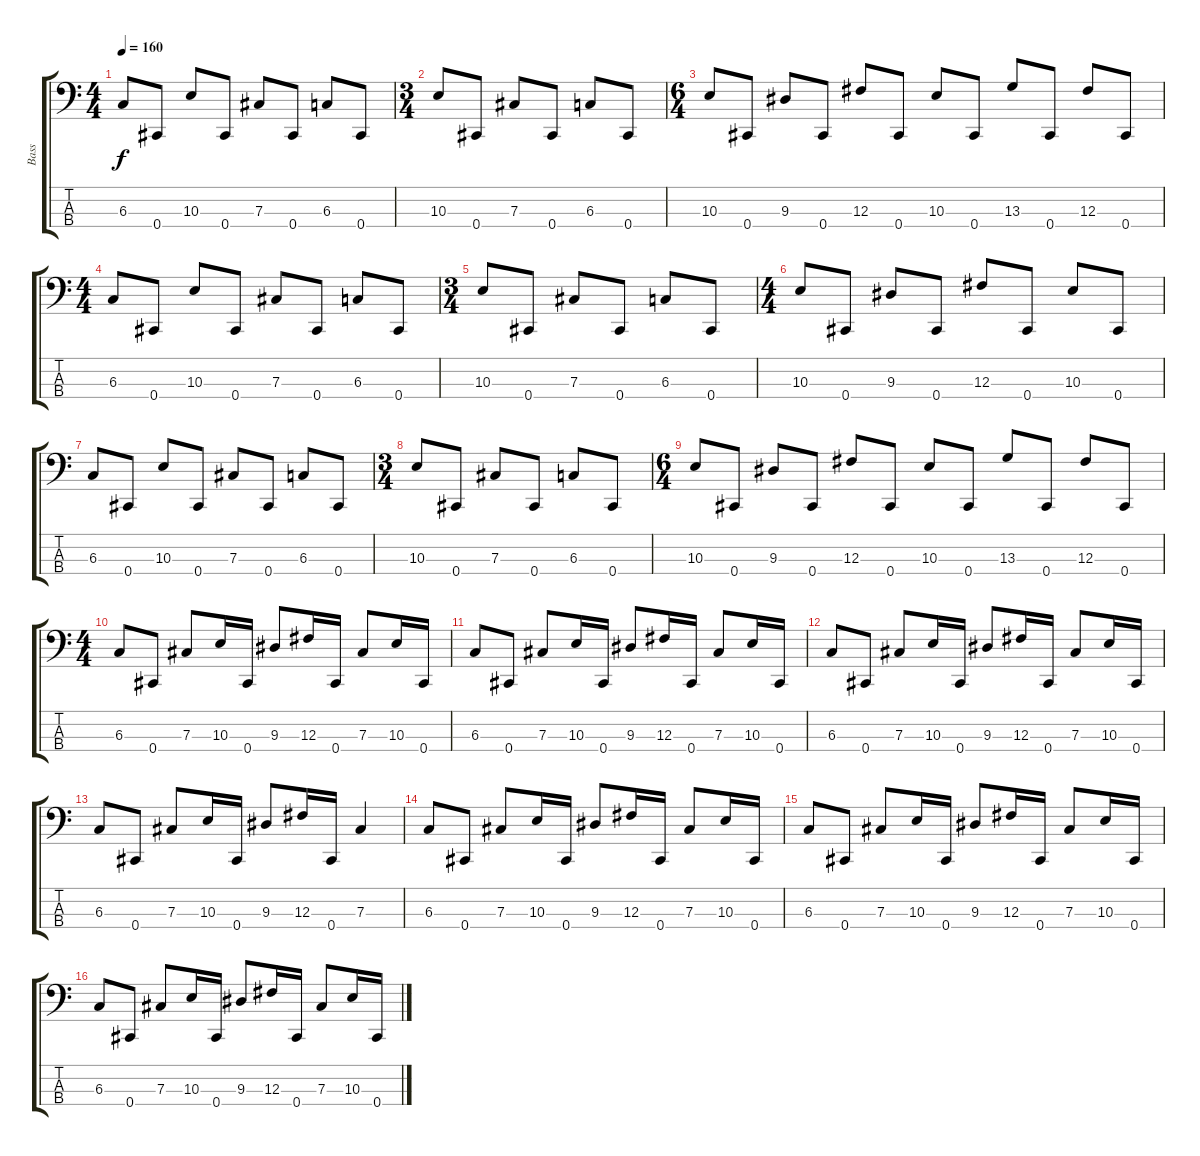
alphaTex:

\track ("Bass" "Bass") {instrument electricbassfinger}
\staff {score tabs}
\tuning (E2 B1 Gb1 Db1) {hide}
\ts (4 4)
\tempo 160
\clef f4
\ks c
6.3.8{dy f} 0.4.8 10.3.8 0.4.8 7.3.8 0.4.8 6.3.8 0.4.8 |
\ts (3 4)
10.3.8 0.4.8 7.3.8 0.4.8 6.3.8 0.4.8 |
\ts (6 4)
10.3.8 0.4.8 9.3.8 0.4.8 12.3.8 0.4.8 10.3.8 0.4.8 13.3.8 0.4.8 12.3.8 0.4.8 |
\ts (4 4)
6.3.8 0.4.8 10.3.8 0.4.8 7.3.8 0.4.8 6.3.8 0.4.8 |
\ts (3 4)
10.3.8 0.4.8 7.3.8 0.4.8 6.3.8 0.4.8 |
\ts (4 4)
10.3.8 0.4.8 9.3.8 0.4.8 12.3.8 0.4.8 10.3.8 0.4.8 |
6.3.8 0.4.8 10.3.8 0.4.8 7.3.8 0.4.8 6.3.8 0.4.8 |
\ts (3 4)
10.3.8 0.4.8 7.3.8 0.4.8 6.3.8 0.4.8 |
\ts (6 4)
10.3.8 0.4.8 9.3.8 0.4.8 12.3.8 0.4.8 10.3.8 0.4.8 13.3.8 0.4.8 12.3.8 0.4.8 |
\ts (4 4)
6.3.8 0.4.8 7.3.8 10.3.16 0.4.16 9.3.8 12.3.16 0.4.16 7.3.8 10.3.16 0.4.16 |
6.3.8 0.4.8 7.3.8 10.3.16 0.4.16 9.3.8 12.3.16 0.4.16 7.3.8 10.3.16 0.4.16 |
6.3.8 0.4.8 7.3.8 10.3.16 0.4.16 9.3.8 12.3.16 0.4.16 7.3.8 10.3.16 0.4.16 |
6.3.8 0.4.8 7.3.8 10.3.16 0.4.16 9.3.8 12.3.16 0.4.16 7.3.4 |
6.3.8 0.4.8 7.3.8 10.3.16 0.4.16 9.3.8 12.3.16 0.4.16 7.3.8 10.3.16 0.4.16 |
6.3.8 0.4.8 7.3.8 10.3.16 0.4.16 9.3.8 12.3.16 0.4.16 7.3.8 10.3.16 0.4.16 |
6.3.8 0.4.8 7.3.8 10.3.16 0.4.16 9.3.8 12.3.16 0.4.16 7.3.8 10.3.16 0.4.16
